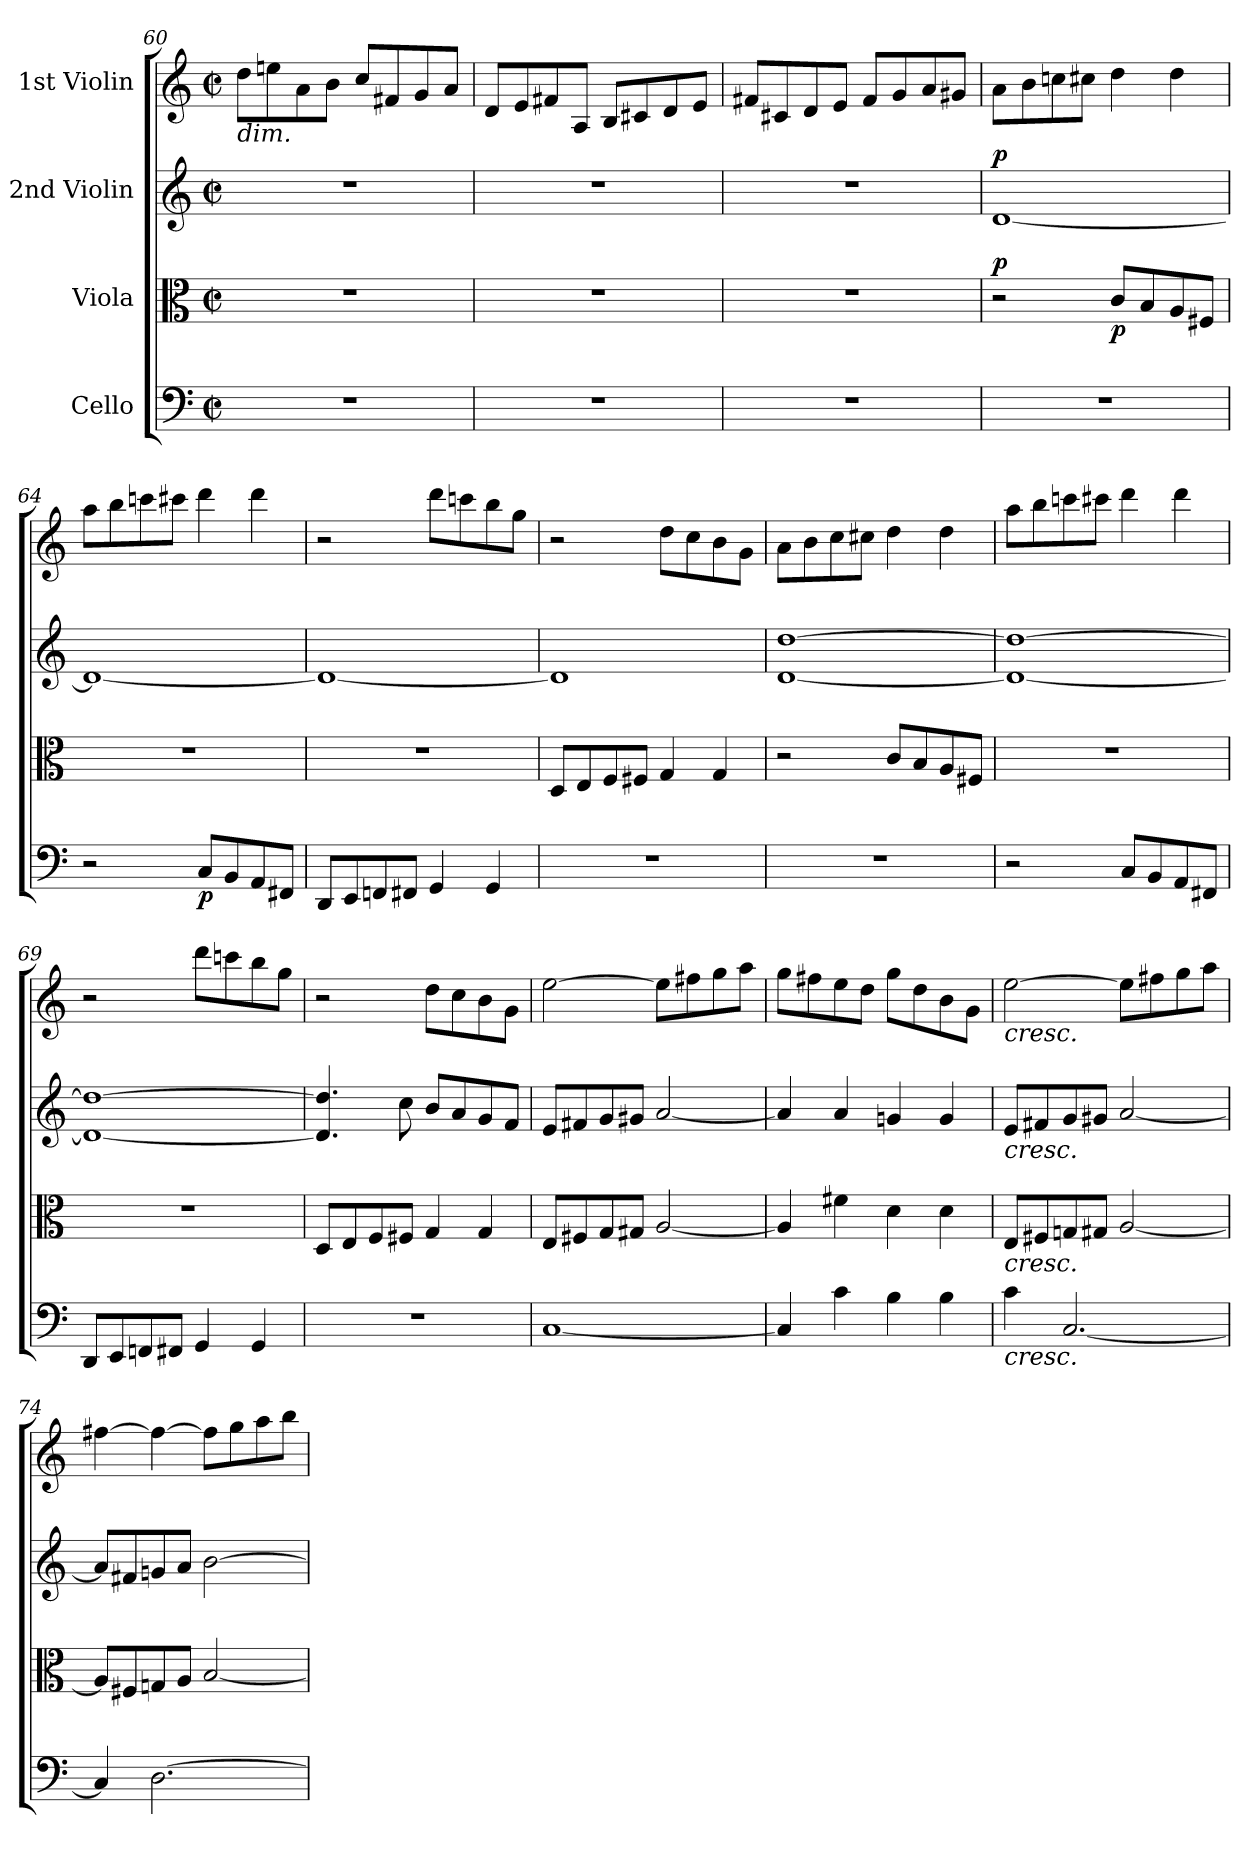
**kern	**dynam	**kern	**dynam	**kern	**dynam	**kern
*part4	*part4	*part3	*part3	*part2	*part2	*part1
*staff4	*staff4	*staff3	*staff3	*staff2	*staff2	*staff1
*I"Cello	*	*I"Viola	*	*I"2nd Violin	*	*I"1st Violin
!!LO:LB:g=z
*clefF4	*	*clefC3	*	*clefG2	*	*clefG2
*k[]	*	*k[]	*	*k[]	*	*k[]
*M2/2	*	*M2/2	*	*M2/2	*	*M2/2
*met(c|)	*	*met(c|)	*	*met(c|)	*	*met(c|)
=60	=60	=60	=60	=60	=60	=60
!	!	!	!	!	!	!LO:TX:b:i:t=dim.
1r	.	1r	.	1r	.	8dd\L
.	.	.	.	.	.	8een\
.	.	.	.	.	.	8a\
.	.	.	.	.	.	8b\J
.	.	.	.	.	.	8cc/L
.	.	.	.	.	.	8f#X/
.	.	.	.	.	.	8g/
.	.	.	.	.	.	8a/J
=61	=61	=61	=61	=61	=61	=61
1r	.	1r	.	1r	.	8d/L
.	.	.	.	.	.	8e/
.	.	.	.	.	.	8f#X/
.	.	.	.	.	.	8A/J
.	.	.	.	.	.	8B/L
.	.	.	.	.	.	8c#X/
.	.	.	.	.	.	8d/
.	.	.	.	.	.	8e/J
=62	=62	=62	=62	=62	=62	=62
1r	.	1r	.	1r	.	8f#X/L
.	.	.	.	.	.	8c#X/
.	.	.	.	.	.	8d/
.	.	.	.	.	.	8e/J
.	.	.	.	.	.	8f#/L
.	.	.	.	.	.	8g/
.	.	.	.	.	.	8a/
.	.	.	.	.	.	8g#X/J
=63	=63	=63	=63	=63	=63	=63
!	!	!	!LO:DY:a	!	!LO:DY:a	!
1r	.	2r	p	[1d	p	8a\L
.	.	.	.	.	.	8b\
.	.	.	.	.	.	8ccn\
.	.	.	.	.	.	8cc#X\J
!	!	!	!LO:DY:b	!	!	!
.	.	8c/L	p	.	.	4dd\
.	.	8B/	.	.	.	.
.	.	8A/	.	.	.	4dd\
.	.	8F#X/J	.	.	.	.
!!LO:PB:g=z
=64	=64	=64	=64	=64	=64	=64
2r	.	1r	.	1d_	.	8aa\L
.	.	.	.	.	.	8bb\
.	.	.	.	.	.	8cccn\
.	.	.	.	.	.	8ccc#X\J
!	!LO:DY:b	!	!	!	!	!
8C/L	p	.	.	.	.	4ddd\
8BB/	.	.	.	.	.	.
8AA/	.	.	.	.	.	4ddd\
8FF#X/J	.	.	.	.	.	.
=65	=65	=65	=65	=65	=65	=65
8DD/L	.	1r	.	1d_	.	2r
8EE/	.	.	.	.	.	.
8FFn/	.	.	.	.	.	.
8FF#X/J	.	.	.	.	.	.
4GG/	.	.	.	.	.	8ddd\L
.	.	.	.	.	.	8cccn\
4GG/	.	.	.	.	.	8bb\
.	.	.	.	.	.	8gg\J
=66	=66	=66	=66	=66	=66	=66
1r	.	8D/L	.	1d]	.	2r
.	.	8E/	.	.	.	.
.	.	8F/	.	.	.	.
.	.	8F#X/J	.	.	.	.
.	.	4G/	.	.	.	8dd\L
.	.	.	.	.	.	8cc\
.	.	4G/	.	.	.	8b\
.	.	.	.	.	.	8g\J
=67	=67	=67	=67	=67	=67	=67
1r	.	2r	.	[1d [1dd	.	8a\L
.	.	.	.	.	.	8b\
.	.	.	.	.	.	8cc\
.	.	.	.	.	.	8cc#X\J
.	.	8c/L	.	.	.	4dd\
.	.	8B/	.	.	.	.
.	.	8A/	.	.	.	4dd\
.	.	8F#X/J	.	.	.	.
!!LO:LB:g=z
=68	=68	=68	=68	=68	=68	=68
2r	.	1r	.	1d_ 1dd_	.	8aa\L
.	.	.	.	.	.	8bb\
.	.	.	.	.	.	8cccn\
.	.	.	.	.	.	8ccc#X\J
8C/L	.	.	.	.	.	4ddd\
8BB/	.	.	.	.	.	.
8AA/	.	.	.	.	.	4ddd\
8FF#X/J	.	.	.	.	.	.
=69	=69	=69	=69	=69	=69	=69
8DD/L	.	1r	.	1d_ 1dd_	.	2r
8EE/	.	.	.	.	.	.
8FFn/	.	.	.	.	.	.
8FF#X/J	.	.	.	.	.	.
4GG/	.	.	.	.	.	8ddd\L
.	.	.	.	.	.	8cccn\
4GG/	.	.	.	.	.	8bb\
.	.	.	.	.	.	8gg\J
=70	=70	=70	=70	=70	=70	=70
1r	.	8D/L	.	4.d/] 4.dd/]	.	2r
.	.	8E/	.	.	.	.
.	.	8F/	.	.	.	.
.	.	8F#X/J	.	8cc\	.	.
.	.	4G/	.	8b/L	.	8dd\L
.	.	.	.	8a/	.	8cc\
.	.	4G/	.	8g/	.	8b\
.	.	.	.	8f/J	.	8g\J
=71	=71	=71	=71	=71	=71	=71
[1C	.	8E/L	.	8e/L	.	[2ee\
.	.	8F#X/	.	8f#X/	.	.
.	.	8G/	.	8g/	.	.
.	.	8G#X/J	.	8g#X/J	.	.
.	.	[2A/	.	[2a/	.	8ee\L]
.	.	.	.	.	.	8ff#X\
.	.	.	.	.	.	8gg\
.	.	.	.	.	.	8aa\J
!!LO:LB:g=z
=72	=72	=72	=72	=72	=72	=72
4C/]	.	4A/]	.	4a/]	.	8gg\L
.	.	.	.	.	.	8ff#X\
4c\	.	4f#X\	.	4a/	.	8ee\
.	.	.	.	.	.	8dd\J
4B\	.	4d\	.	4gn/	.	8gg\L
.	.	.	.	.	.	8dd\
4B\	.	4d\	.	4g/	.	8b\
.	.	.	.	.	.	8g\J
=73	=73	=73	=73	=73	=73	=73
!	!	!	!	!	!	!LO:TX:b:i:t=cresc.
!	!	!	!	!LO:TX:b:i:t=cresc.	!	!
!	!	!LO:TX:b:i:t=cresc.	!	!	!	!
!LO:TX:b:i:t=cresc.	!	!	!	!	!	!
4c\	.	8E/L	.	8e/L	.	[2ee\
.	.	8F#X/	.	8f#X/	.	.
[2.C/	.	8Gn/	.	8g/	.	.
.	.	8G#X/J	.	8g#X/J	.	.
.	.	[2A/	.	[2a/	.	8ee\L]
.	.	.	.	.	.	8ff#X\
.	.	.	.	.	.	8gg\
.	.	.	.	.	.	8aa\J
=74	=74	=74	=74	=74	=74	=74
4C/]	.	8A/L]	.	8a/L]	.	[4ff#X\
.	.	8F#X/	.	8f#X/	.	.
[2.D\	.	8Gn/	.	8gn/	.	4ff#\_
.	.	8A/J	.	8a/J	.	.
.	.	[2B/	.	[2b\	.	8ff#\L]
.	.	.	.	.	.	8gg\
.	.	.	.	.	.	8aa\
.	.	.	.	.	.	8bb\J
=	=	=	=	=	=	=
*-	*-	*-	*-	*-	*-	*-
